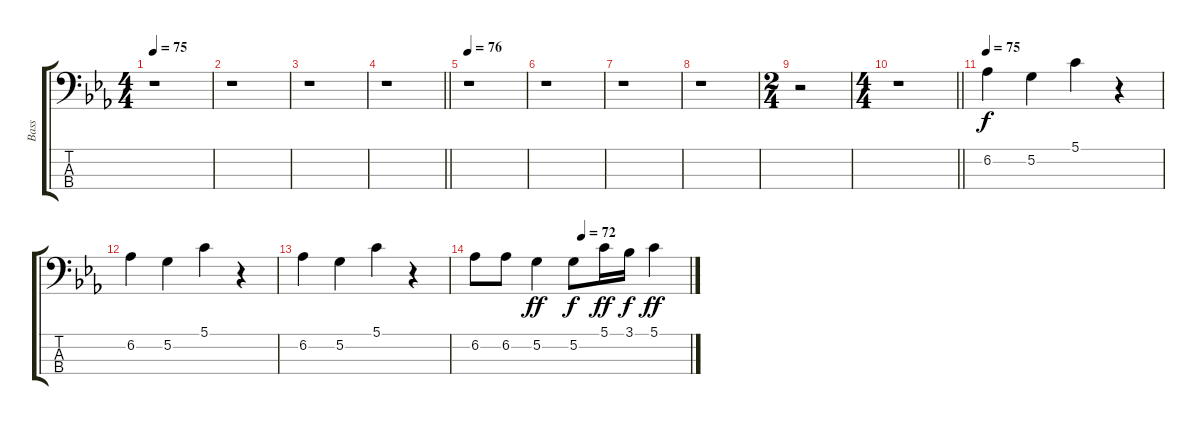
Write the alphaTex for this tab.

\track ("Bass" "Bass") {instrument electricbasspick}
\staff {score tabs}
\tuning (G2 D2 A1 E1) {hide}
\ts (4 4)
\tempo 75
\clef f4
\ks cminor
r.1{dy f} |
r.1 |
r.1 |
\barLineRight lightlight
r.1 |
\tempo 76
r.1 |
r.1 |
r.1 |
r.1 |
\ts (2 4)
r.2 |
\ts (4 4)
\barLineRight lightlight
r.1 |
\tempo 75
6.2.4 5.2.4 5.1.4 r.4 |
6.2.4 5.2.4 5.1.4 r.4 |
6.2.4 5.2.4 5.1.4 r.4 |
\tempo (72 0.5)
6.2.8 6.2.8 5.2.4{dy ff} 5.2.8{dy f} 5.1.16{dy ff} 3.1.16{dy f} 5.1.4{dy ff}
